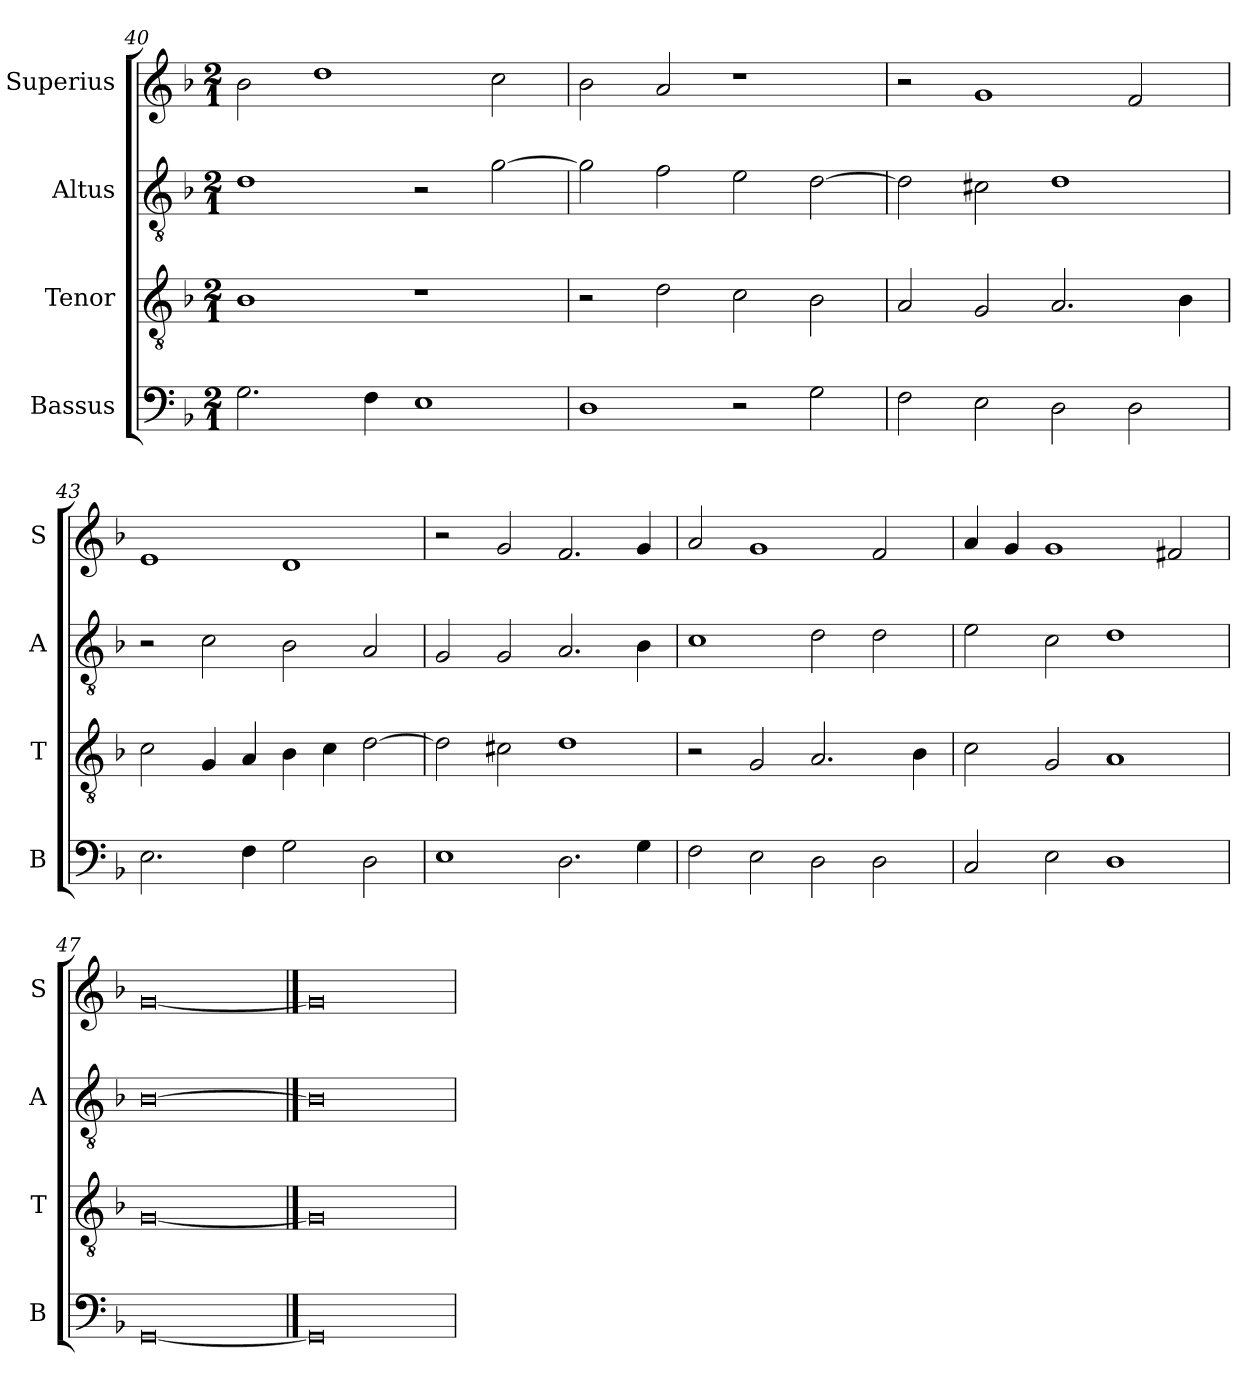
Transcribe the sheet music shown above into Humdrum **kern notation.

**kern	**kern	**kern	**kern
*part4	*part3	*part2	*part1
*staff4	*staff3	*staff2	*staff1
*I"Bassus	*I"Tenor	*I"Altus	*I"Superius
*I'B	*I'T	*I'A	*I'S
*clefF4	*clefGv2	*clefGv2	*clefG2
*k[b-]	*k[b-]	*k[b-]	*k[b-]
*F:	*F:	*F:	*F:
*M2/1	*M2/1	*M2/1	*M2/1
=40	=40	=40	=40
2.G	1B-	1d	2b-
.	.	.	1dd
4F	.	.	.
1E	1r	2r	.
.	.	[2g	2cc
=41	=41	=41	=41
1D	2r	2g]	2b-
.	2d	2f	2a
2r	2c	2e	1r
2G	2B-	[2d	.
=42	=42	=42	=42
2F	2A	2d]	2r
2E	2G	2c#X	1g
2D	2.A	1d	.
2D	.	.	2f
.	4B-	.	.
=43	=43	=43	=43
2.E	2c	2r	1e
.	4G	2c	.
4F	4A	.	.
2G	4B-	2B-	1d
.	4c	.	.
2D	[2d	2A	.
=44	=44	=44	=44
1E	2d]	2G	2r
.	2c#X	2G	2g
2.D	1d	2.A	2.f
4G	.	4B-	4g
=45	=45	=45	=45
2F	2r	1c	2a
2E	2G	.	1g
2D	2.A	2d	.
2D	.	2d	2f
.	4B-	.	.
=46	=46	=46	=46
2C	2c	2e	4a
.	.	.	4g
2E	2G	2c	1g
1D	1A	1d	.
.	.	.	2f#X
=47	=47	=47	=47
[0GG	[0G	[0B-	[0g
==48	==48	==48	==48
0GG]	0G]	0B-]	0g]
=	=	=	=
*-	*-	*-	*-
